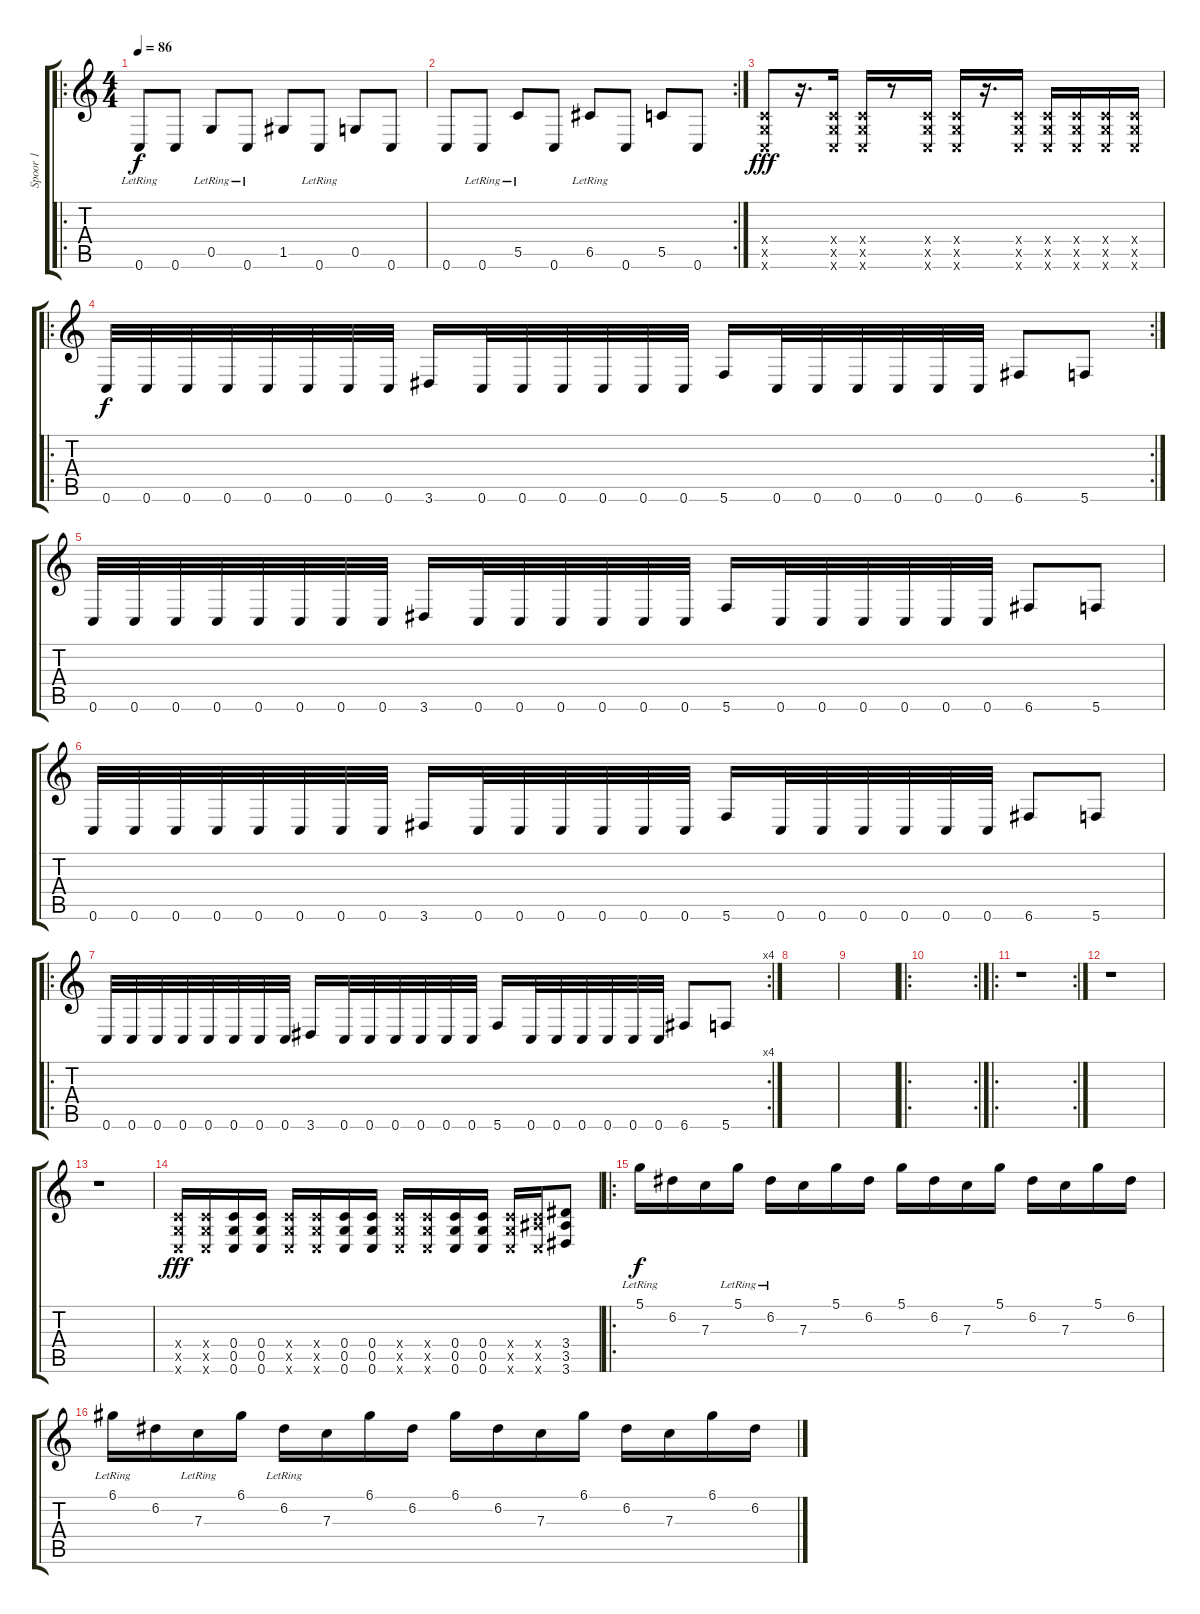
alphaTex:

\track ("Spoor 1" "Spoor 1") {instrument distortionguitar}
\staff {score tabs}
\tuning (D4 A3 F3 C3 G2 C2) {hide}
\ro
\ts (4 4)
\tempo 86
\clef g2
\ks c
0.6{lr}.8{dy f instrument distortionguitar} 0.6.8 0.5{lr}.8 0.6{lr}.8 1.5.8 0.6{lr}.8 0.5.8 0.6.8 |
\rc 2
0.6.8 0.6{lr}.8 5.5{lr}.8 0.6.8 6.5{lr}.8 0.6.8 5.5.8 0.6.8 |
(0.4{x} 0.5{x} 0.6{x}).8{dy fff} r.16{d} (0.4{x} 0.5{x} 0.6{x}).16 (0.4{x} 0.5{x} 0.6{x}).16 r.8 (0.4{x} 0.5{x} 0.6{x}).16 (0.4{x} 0.5{x} 0.6{x}).16 r.16{d} (0.4{x} 0.5{x} 0.6{x}).16 (0.4{x} 0.5{x} 0.6{x}).16 (0.4{x} 0.5{x} 0.6{x}).16 (0.4{x} 0.5{x} 0.6{x}).16 (0.4{x} 0.5{x} 0.6{x}).16 |
\ro
\rc 2
0.6.32{dy f} 0.6.32 0.6.32 0.6.32 0.6.32 0.6.32 0.6.32 0.6.32 3.6.16 0.6.32 0.6.32 0.6.32 0.6.32 0.6.32 0.6.32 5.6.16 0.6.32 0.6.32 0.6.32 0.6.32 0.6.32 0.6.32 6.6.8 5.6.8 |
0.6.32 0.6.32 0.6.32 0.6.32 0.6.32 0.6.32 0.6.32 0.6.32 3.6.16 0.6.32 0.6.32 0.6.32 0.6.32 0.6.32 0.6.32 5.6.16 0.6.32 0.6.32 0.6.32 0.6.32 0.6.32 0.6.32 6.6.8 5.6.8 |
0.6.32 0.6.32 0.6.32 0.6.32 0.6.32 0.6.32 0.6.32 0.6.32 3.6.16 0.6.32 0.6.32 0.6.32 0.6.32 0.6.32 0.6.32 5.6.16 0.6.32 0.6.32 0.6.32 0.6.32 0.6.32 0.6.32 6.6.8 5.6.8 |
\ro
\rc 4
0.6.32 0.6.32 0.6.32 0.6.32 0.6.32 0.6.32 0.6.32 0.6.32 3.6.16 0.6.32 0.6.32 0.6.32 0.6.32 0.6.32 0.6.32 5.6.16 0.6.32 0.6.32 0.6.32 0.6.32 0.6.32 0.6.32 6.6.8 5.6.8 |
|
|
\ro
\rc 2
|
\ro
\rc 2
r.1 |
r.1 |
r.1 |
(0.4{x} 0.5{x} 0.6{x}).16{dy fff} (0.4{x} 0.5{x} 0.6{x}).16 (0.4 0.5 0.6).16 (0.4 0.5 0.6).16 (0.4{x} 0.5{x} 0.6{x}).16 (0.4{x} 0.5{x} 0.6{x}).16 (0.4 0.5 0.6).16 (0.4 0.5 0.6).16 (0.4{x} 0.5{x} 0.6{x}).16 (0.4{x} 0.5{x} 0.6{x}).16 (0.4 0.5 0.6).16 (0.4 0.5 0.6).16 (0.4{x} 0.5{x} 0.6{x}).16 (0.4{x} 3.5{x} 0.6{x}).16 (3.4 3.5 3.6).8 |
\ro
5.1{lr}.16{dy f} 6.2.16 7.3.16 5.1{lr}.16 6.2{lr}.16 7.3.16 5.1.16 6.2.16 5.1.16 6.2.16 7.3.16 5.1.16 6.2.16 7.3.16 5.1.16 6.2.16 |
6.1{lr}.16 6.2.16 7.3{lr}.16 6.1.16 6.2{lr}.16 7.3.16 6.1.16 6.2.16 6.1.16 6.2.16 7.3.16 6.1.16 6.2.16 7.3.16 6.1.16 6.2.16
